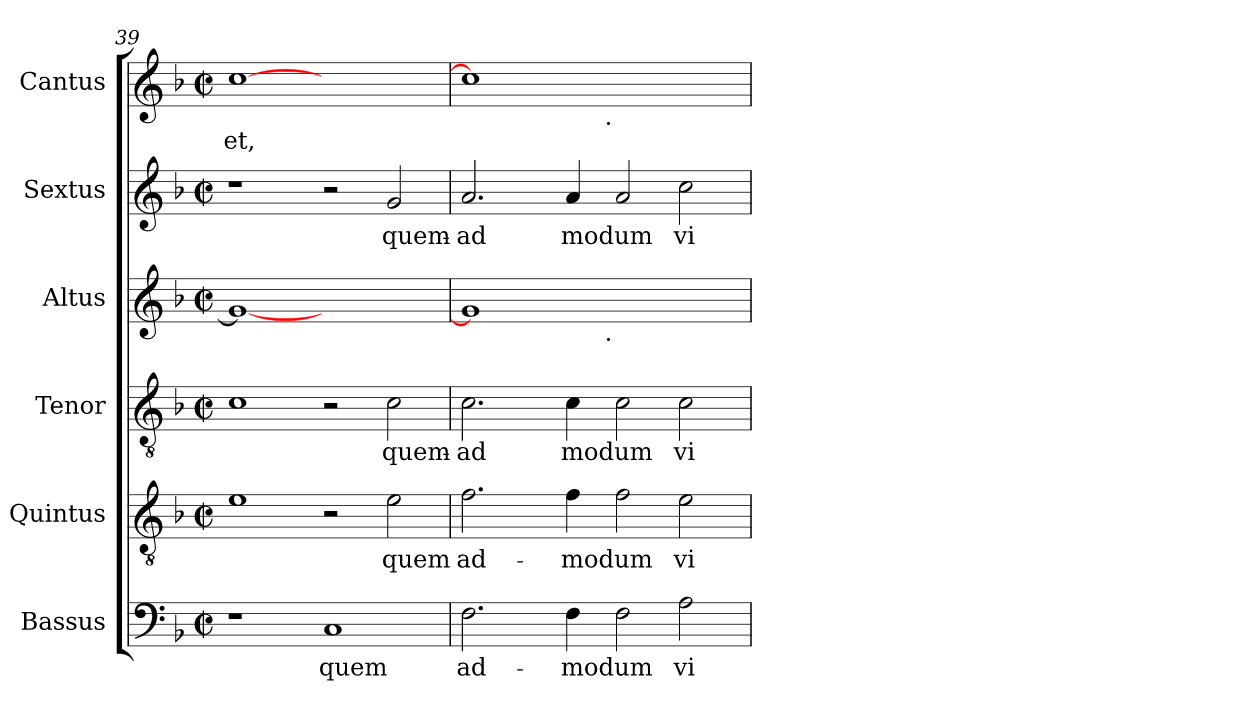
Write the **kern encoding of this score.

**kern	**text	**kern	**text	**kern	**text	**kern	**kern	**text	**kern	**text
*part6	*part6	*part5	*part5	*part4	*part4	*part3	*part2	*part2	*part1	*part1
*staff6	*staff6	*staff5	*staff5	*staff4	*staff4	*staff3	*staff2	*staff2	*staff1	*staff1
*I"Bassus	*	*I"Quintus	*	*I"Tenor	*	*I"Altus	*I"Sextus	*	*I"Cantus	*
*clefF4	*	*clefGv2	*	*clefGv2	*	*clefG2	*clefG2	*	*clefG2	*
*k[b-]	*	*k[b-]	*	*k[b-]	*	*k[b-]	*k[b-]	*	*k[b-]	*
*F:	*	*F:	*	*F:	*	*F:	*F:	*	*F:	*
*M2/2	*	*M2/2	*	*M2/2	*	*M2/2	*M2/2	*	*M2/2	*
*met(c|)	*	*met(c|)	*	*met(c|)	*	*met(c|)	*met(c|)	*	*met(c|)	*
=39	=39	=39	=39	=39	=39	=39	=39	=39	=39	=39
!	!	!	!	!	!	!	!	!	!	!LO:LY:b:cj
1r	.	1e	.	1c	.	1g_	1r	.	[1cc	et,
!	!LO:LY:b:cj	!	!	!	!	!	!	!	!	!
1C	quem	2r	.	2r	.	1ryy	2r	.	1ryy	.
!	!	!	!LO:LY:b:cj	!	!LO:LY:b:cj	!	!	!LO:LY:b:cj	!	!
.	.	2e\	quem	2c\	quem-	.	2g/	quem-	.	.
!!LO:LB:g=z
=40	=40	=40	=40	=40	=40	=40	=40	=40	=40	=40
!	!LO:LY:b:cj	!	!LO:LY:b:cj	!	!LO:LY:b:cj	!	!	!LO:LY:b:cj	!	!
*	*	*	*	*	*	*^	*	*	*^	*
2.F\	ad-	2.f\	ad-	2.c\	-ad	1g]	2ryy	2.a/	-ad	1cc]	2ryy	.
.	.	.	.	.	.	.	4...ryy	.	.	.	4...ryy	.
!	!LO:LY:b	!	!LO:LY:b	!	!LO:LY:b	!	!	!	!LO:LY:b	!	!	!
4F\	-modum	4f\	-modum	4c\	modum	.	.	4a/	modum	.	.	.
!	!	!	!	!	!	!	!	!	!	!	!LO:TX:b:t=.	!
!	!	!	!	!	!	!	!LO:TX:b:t=.	!	!	!	!	!
.	.	.	.	.	.	.	1ryy	.	.	.	1ryy	.
2F\	.	2f\	.	2c\	.	1ryy	.	2a/	.	1ryy	.	.
!	!LO:LY:b:cj	!	!LO:LY:b:cj	!	!LO:LY:b:cj	!	!	!	!LO:LY:b:cj	!	!	!
2A\	vi-	2e\	vi-	2c\	vi	.	.	2cc\	vi	.	.	.
.	.	.	.	.	.	.	32ryy	.	.	.	32ryy	.
*	*	*	*	*	*	*v	*v	*	*	*v	*v	*
=	=	=	=	=	=	=	=	=	=	=
*-	*-	*-	*-	*-	*-	*-	*-	*-	*-	*-
